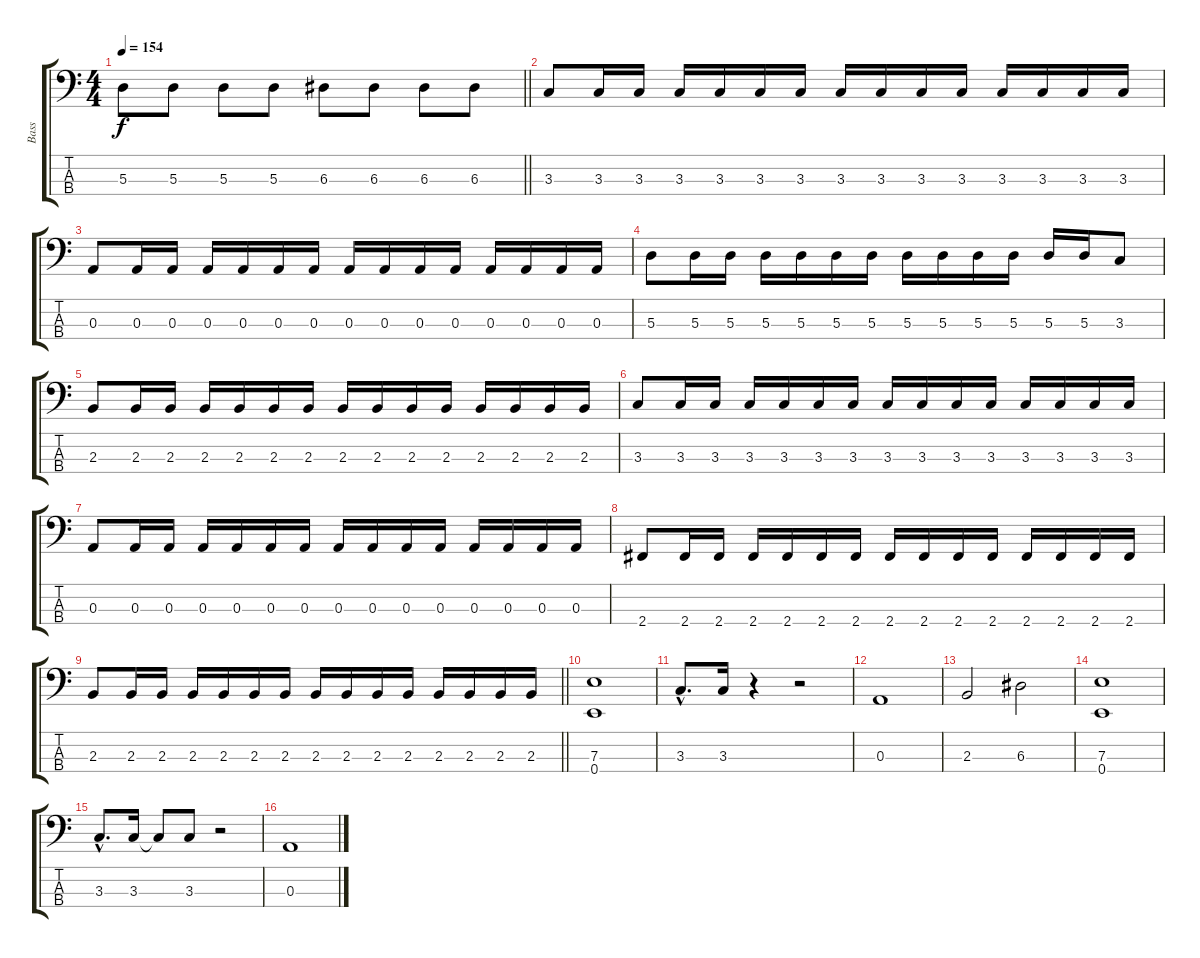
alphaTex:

\track ("Bass" "Bass") {instrument electricbasspick}
\staff {score tabs}
\tuning (G2 D2 A1 E1) {hide}
\ts (4 4)
\tempo 154
\clef f4
\barLineRight lightlight
\ks c
5.3.8{dy f} 5.3.8 5.3.8 5.3.8 6.3.8 6.3.8 6.3.8 6.3.8 |
3.3.8 3.3.16 3.3.16 3.3.16 3.3.16 3.3.16 3.3.16 3.3.16 3.3.16 3.3.16 3.3.16 3.3.16 3.3.16 3.3.16 3.3.16 |
0.3.8 0.3.16 0.3.16 0.3.16 0.3.16 0.3.16 0.3.16 0.3.16 0.3.16 0.3.16 0.3.16 0.3.16 0.3.16 0.3.16 0.3.16 |
5.3.8 5.3.16 5.3.16 5.3.16 5.3.16 5.3.16 5.3.16 5.3.16 5.3.16 5.3.16 5.3.16 5.3.16 5.3.16 3.3.8 |
2.3.8 2.3.16 2.3.16 2.3.16 2.3.16 2.3.16 2.3.16 2.3.16 2.3.16 2.3.16 2.3.16 2.3.16 2.3.16 2.3.16 2.3.16 |
3.3.8 3.3.16 3.3.16 3.3.16 3.3.16 3.3.16 3.3.16 3.3.16 3.3.16 3.3.16 3.3.16 3.3.16 3.3.16 3.3.16 3.3.16 |
0.3.8 0.3.16 0.3.16 0.3.16 0.3.16 0.3.16 0.3.16 0.3.16 0.3.16 0.3.16 0.3.16 0.3.16 0.3.16 0.3.16 0.3.16 |
2.4.8 2.4.16 2.4.16 2.4.16 2.4.16 2.4.16 2.4.16 2.4.16 2.4.16 2.4.16 2.4.16 2.4.16 2.4.16 2.4.16 2.4.16 |
\barLineRight lightlight
2.3.8 2.3.16 2.3.16 2.3.16 2.3.16 2.3.16 2.3.16 2.3.16 2.3.16 2.3.16 2.3.16 2.3.16 2.3.16 2.3.16 2.3.16 |
(7.3 0.4).1 |
3.3{hac}.8{d} 3.3.16 r.4 r.2 |
0.3.1 |
2.3.2 6.3.2 |
(7.3 0.4).1 |
3.3{hac}.8{d} 3.3.16 3.3{t}.8 3.3.8 r.2 |
0.3.1
